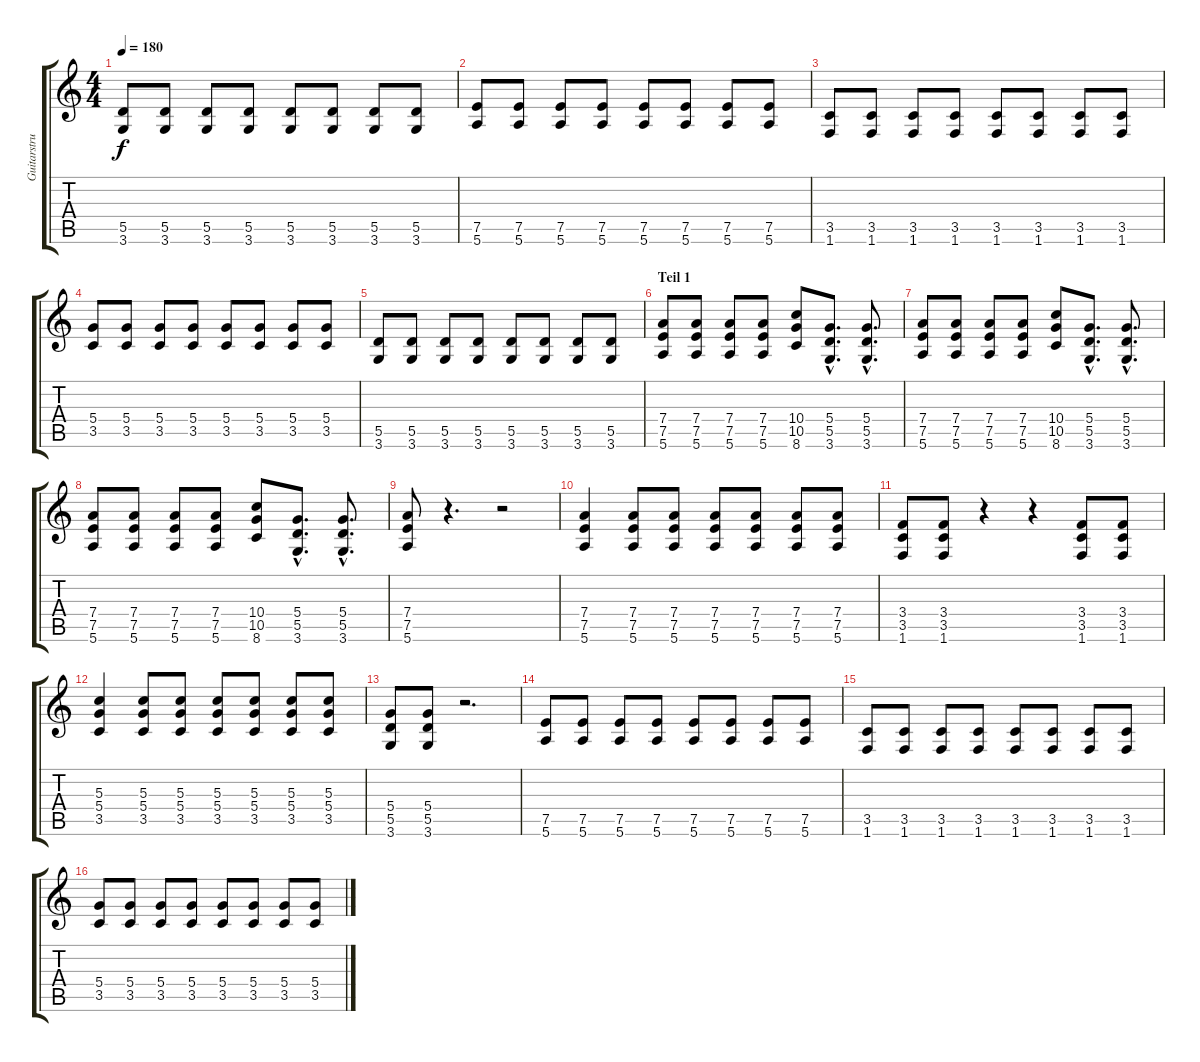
\track ("Guitarstruki" "Guitarstru") {instrument distortionguitar}
\staff {score tabs}
\tuning (E4 B3 G3 D3 A2 E2) {hide}
\ts (4 4)
\tempo 180
\clef g2
\ks c
(5.5 3.6).8{dy f} (5.5 3.6).8 (5.5 3.6).8 (5.5 3.6).8 (5.5 3.6).8 (5.5 3.6).8 (5.5 3.6).8 (5.5 3.6).8 |
(7.5 5.6).8 (7.5 5.6).8 (7.5 5.6).8 (7.5 5.6).8 (7.5 5.6).8 (7.5 5.6).8 (7.5 5.6).8 (7.5 5.6).8 |
(3.5 1.6).8 (3.5 1.6).8 (3.5 1.6).8 (3.5 1.6).8 (3.5 1.6).8 (3.5 1.6).8 (3.5 1.6).8 (3.5 1.6).8 |
(5.4 3.5).8 (5.4 3.5).8 (5.4 3.5).8 (5.4 3.5).8 (5.4 3.5).8 (5.4 3.5).8 (5.4 3.5).8 (5.4 3.5).8 |
(5.5 3.6).8 (5.5 3.6).8 (5.5 3.6).8 (5.5 3.6).8 (5.5 3.6).8 (5.5 3.6).8 (5.5 3.6).8 (5.5 3.6).8 |
\section ("" "Teil 1")
(7.4 7.5 5.6).8 (7.4 7.5 5.6).8 (7.4 7.5 5.6).8 (7.4 7.5 5.6).8 (10.4 10.5 8.6).8 (5.4{hac} 5.5{hac} 3.6{hac}).8{d} (5.4{hac} 5.5{hac} 3.6{hac}).8{d} |
(7.4 7.5 5.6).8 (7.4 7.5 5.6).8 (7.4 7.5 5.6).8 (7.4 7.5 5.6).8 (10.4 10.5 8.6).8 (5.4{hac} 5.5{hac} 3.6{hac}).8{d} (5.4{hac} 5.5{hac} 3.6{hac}).8{d} |
(7.4 7.5 5.6).8 (7.4 7.5 5.6).8 (7.4 7.5 5.6).8 (7.4 7.5 5.6).8 (10.4 10.5 8.6).8 (5.4{hac} 5.5{hac} 3.6{hac}).8{d} (5.4{hac} 5.5{hac} 3.6{hac}).8{d} |
(7.4 7.5 5.6).8 r.4{d} r.2 |
(7.4 7.5 5.6).4 (7.4 7.5 5.6).8 (7.4 7.5 5.6).8 (7.4 7.5 5.6).8 (7.4 7.5 5.6).8 (7.4 7.5 5.6).8 (7.4 7.5 5.6).8 |
(3.4 3.5 1.6).8 (3.4 3.5 1.6).8 r.4 r.4 (3.4 3.5 1.6).8 (3.4 3.5 1.6).8 |
(5.3 5.4 3.5).4 (5.3 5.4 3.5).8 (5.3 5.4 3.5).8 (5.3 5.4 3.5).8 (5.3 5.4 3.5).8 (5.3 5.4 3.5).8 (5.3 5.4 3.5).8 |
(5.4 5.5 3.6).8 (5.4 5.5 3.6).8 r.2{d} |
(7.5 5.6).8 (7.5 5.6).8 (7.5 5.6).8 (7.5 5.6).8 (7.5 5.6).8 (7.5 5.6).8 (7.5 5.6).8 (7.5 5.6).8 |
(3.5 1.6).8 (3.5 1.6).8 (3.5 1.6).8 (3.5 1.6).8 (3.5 1.6).8 (3.5 1.6).8 (3.5 1.6).8 (3.5 1.6).8 |
(5.4 3.5).8 (5.4 3.5).8 (5.4 3.5).8 (5.4 3.5).8 (5.4 3.5).8 (5.4 3.5).8 (5.4 3.5).8 (5.4 3.5).8
